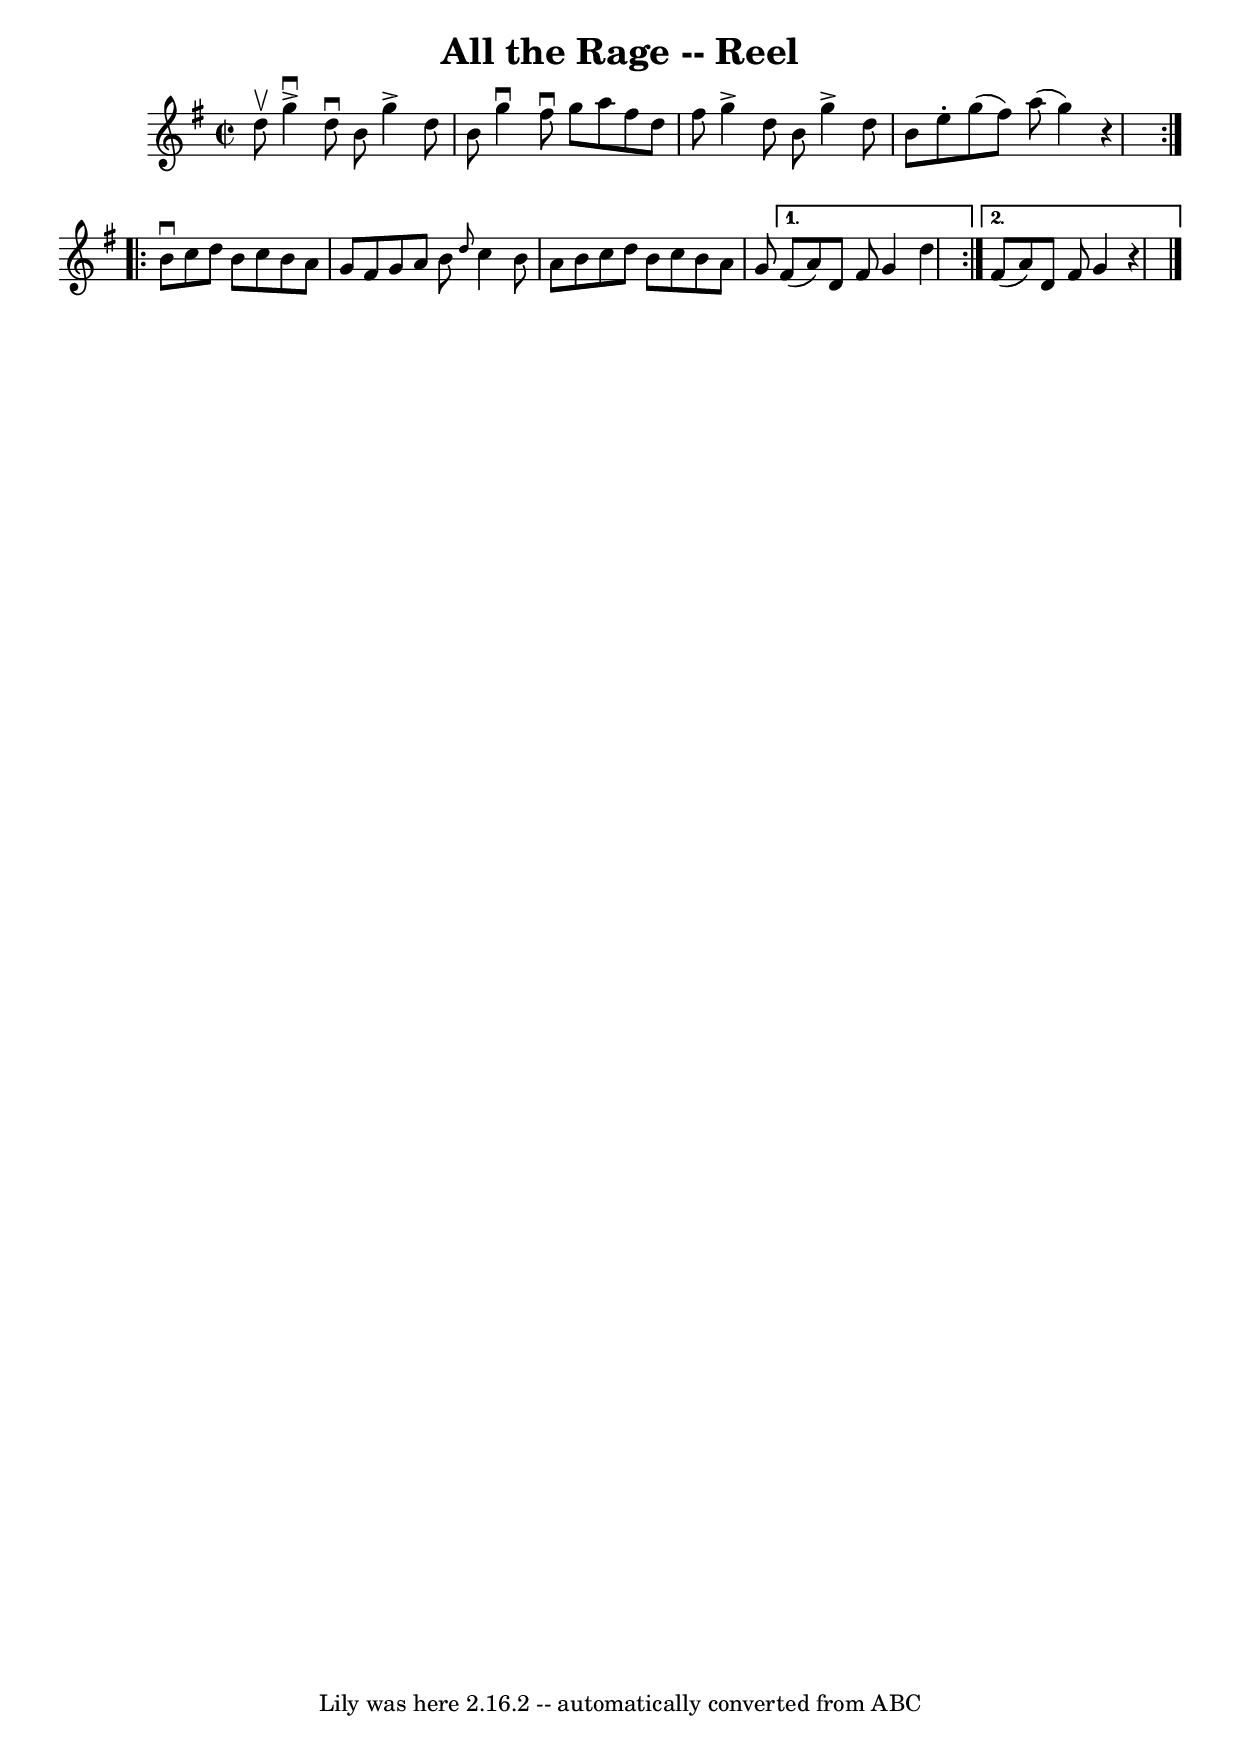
\version "2.7.40"
\include "Mammoth.ily"
\header {
	%% book = "Ryan's Mammoth Collection"
	crossRefNumber = "1"
	footnotes = "\\\\303"
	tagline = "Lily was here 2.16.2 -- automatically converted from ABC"
	title = "All the Rage -- Reel"
}
voicedefault =  {


\repeat volta 2 {
\override Staff.TimeSignature #'style = #'C
 \time 2/2 
\key g \major d''8^\upbow |
 g''4^\downbow^\accent   
d''8^\downbow b'8 g''4^\accent d''8 b'8    |
 g''4 
^\downbow fis''8^\downbow g''8 a''8 fis''8 d''8 fis''8    
|
 g''4^\accent d''8 b'8 g''4^\accent d''8 b'8    
|
 e''8 -. g''8 (fis''8) a''8 (g''4)   r4   }     
\repeat volta 2 { b'8^\downbow c''8 d''8 b'8 c''8 b'8 a'8   
 g'8    |
 fis'8 g'8 a'8 b'8  \grace { d''8  } c''4    
b'8 a'8    |
 b'8 c''8 d''8 b'8 c''8 b'8 a'8   
 g'8    } \alternative{{ fis'8 (a'8) d'8 fis'8 g'4 d''4    
} { fis'8 (a'8) d'8 fis'8 g'4    r4   \bar "|."   }}
}

\score{
    <<

	\context Staff="default"
	{
	    \voicedefault 
	}

    >>
	\layout {
	}
	\midi {}
}
